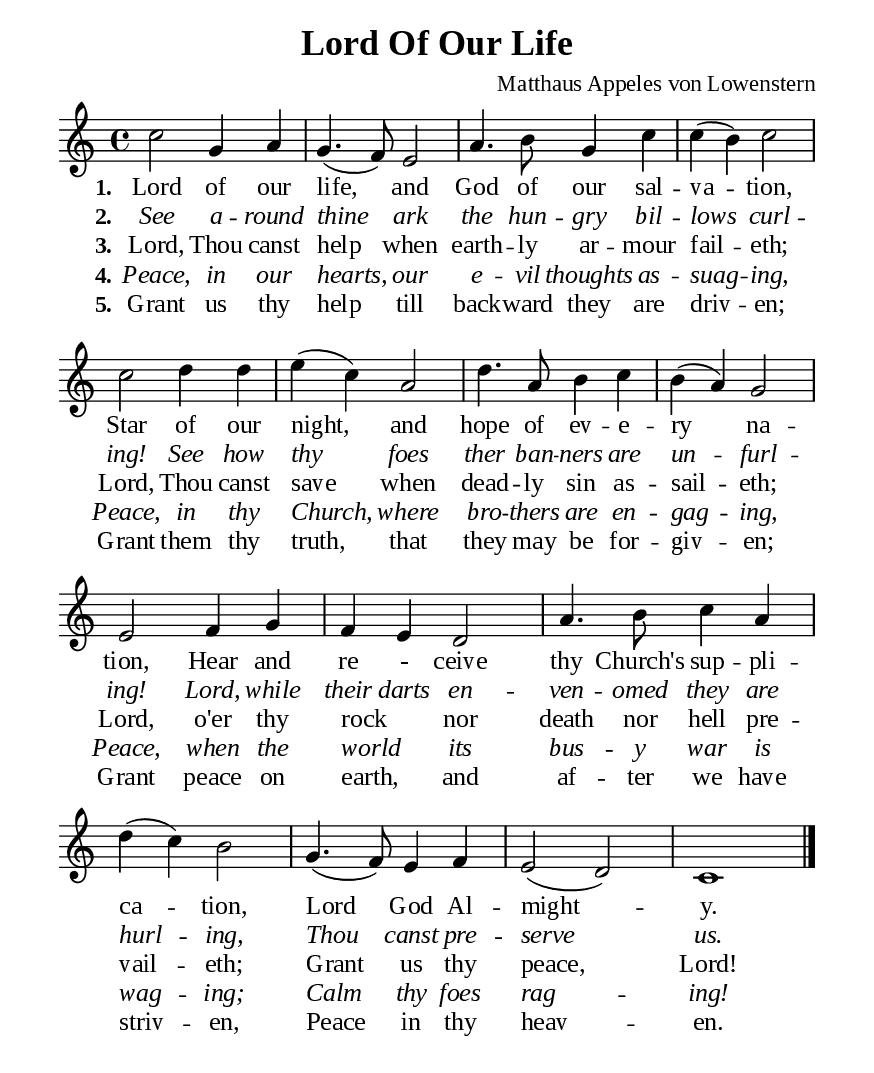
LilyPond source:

%%%%%%%%%%%%%%%%%%%%%%%%%%%%%
% CONTENTS OF THIS DOCUMENT
% 1. Common settings
% 2. Verse music
% 3. Verse lyrics
% 4. Layout
%%%%%%%%%%%%%%%%%%%%%%%%%%%%%

%%%%%%%%%%%%%%%%%%%%%%%%%%%%%
% 1. Common settings
%%%%%%%%%%%%%%%%%%%%%%%%%%%%%
\version "2.18.2"

\header {
  title = "Lord Of Our Life"
  composer = "Matthaus Appeles von Lowenstern"
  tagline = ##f
}

global= {
  \key c \major
  \time 4/4
  \override Score.BarNumber.break-visibility = ##(#f #f #f)
}

\paper {
  #(set-paper-size "a5")
  top-margin = 3.2\mm
  bottom-marign = 10\mm
  left-margin = 10\mm
  right-margin = 10\mm
  indent = #0
  #(define fonts
	 (make-pango-font-tree "Liberation Serif"
	 		       "Liberation Serif"
			       "Liberation Serif"
			       (/ 20 20)))
  system-system-spacing = #'((basic-distance . 3) (padding . 3))
}

printItalic = \with {
  \override LyricText.font-shape = #'italic
}

%%%%%%%%%%%%%%%%%%%%%%%%%%%%%
% 2. Verse music
%%%%%%%%%%%%%%%%%%%%%%%%%%%%%
musicVerseSoprano = \relative c' {
  %{	01	%} c'2 g4 a |
  %{	02	%} g4. (f8) e2 |
  %{	03	%} a4. b8 g4 c |
  %{	04	%} c (b) c2 |
  %{	05	%} c2 d4 d |
  %{	06	%} e (c) a2 |
  %{	07	%} d4. a8 b4 c |
  %{	08	%} b (a) g2 |
  %{	09	%} e2 f4 g |
  %{	10	%} f e d2 |
  %{	11	%} a'4. b8 c4 a |
  %{	12	%} d (c) b2 |
  %{	13	%} g4. (f8) e4 f |
  %{	14	%} e2 (d) |
  %{	15	%} c1 \bar "|."
}

%%%%%%%%%%%%%%%%%%%%%%%%%%%%%
% 3. Verse lyrics
%%%%%%%%%%%%%%%%%%%%%%%%%%%%%
verseOne = \lyricmode {
  \set stanza = #"1."
  Lord of our life, and God of our sal -- va -- tion,
  Star of our night, and hope of ev -- e -- ry na -- tion,
  Hear and re - ceive thy Church's sup -- pli -- ca -- tion,
  Lord God Al -- might -- y.
}

verseTwo = \lyricmode {
  \set stanza = #"2."
  See a -- round thine ark the hun -- gry bil -- lows curl -- ing!
  See how thy foes ther ban -- ners are un -- furl -- ing!
  Lord, while their darts en -- ven -- omed they are hurl -- ing,
  Thou canst pre -- serve us.
}

verseThree = \lyricmode {
  \set stanza = #"3."
  Lord, Thou canst help when earth -- ly ar -- mour fail -- eth;
  Lord, Thou canst save when dead -- ly sin as -- sail -- eth;
  Lord, o'er thy rock _ nor death nor hell pre -- vail -- eth;
  Grant us thy peace, Lord!
}

verseFour = \lyricmode {
  \set stanza = #"4."
  Peace, in our hearts, our e -- vil thoughts as -- suag -- ing,
  Peace, in thy Church, where bro -- thers are en -- gag -- ing,
  Peace, when the world _ its bus -- y war is wag -- ing;
  Calm thy foes rag -- ing!
}

verseFive = \lyricmode {
  \set stanza = #"5."
  Grant us thy help till back -- ward they are driv -- en;
  Grant them thy truth, that they may be for -- giv -- en;
  Grant peace on earth, _ and af -- ter we have striv -- en,
  Peace in thy heav -- en.
}

%%%%%%%%%%%%%%%%%%%%%%%%%%%%%
% 4. Layout
%%%%%%%%%%%%%%%%%%%%%%%%%%%%%
\score {
    \new ChoirStaff <<
      \new Staff <<
        \clef "treble"
        \new Voice = "sopranos" { \global   \musicVerseSoprano }
      >>
      \new Lyrics \lyricsto sopranos \verseOne
      \new Lyrics \printItalic \lyricsto sopranos \verseTwo
      \new Lyrics \lyricsto sopranos \verseThree
      \new Lyrics \printItalic \lyricsto sopranos \verseFour
      \new Lyrics \lyricsto sopranos \verseFive
    >>
}
